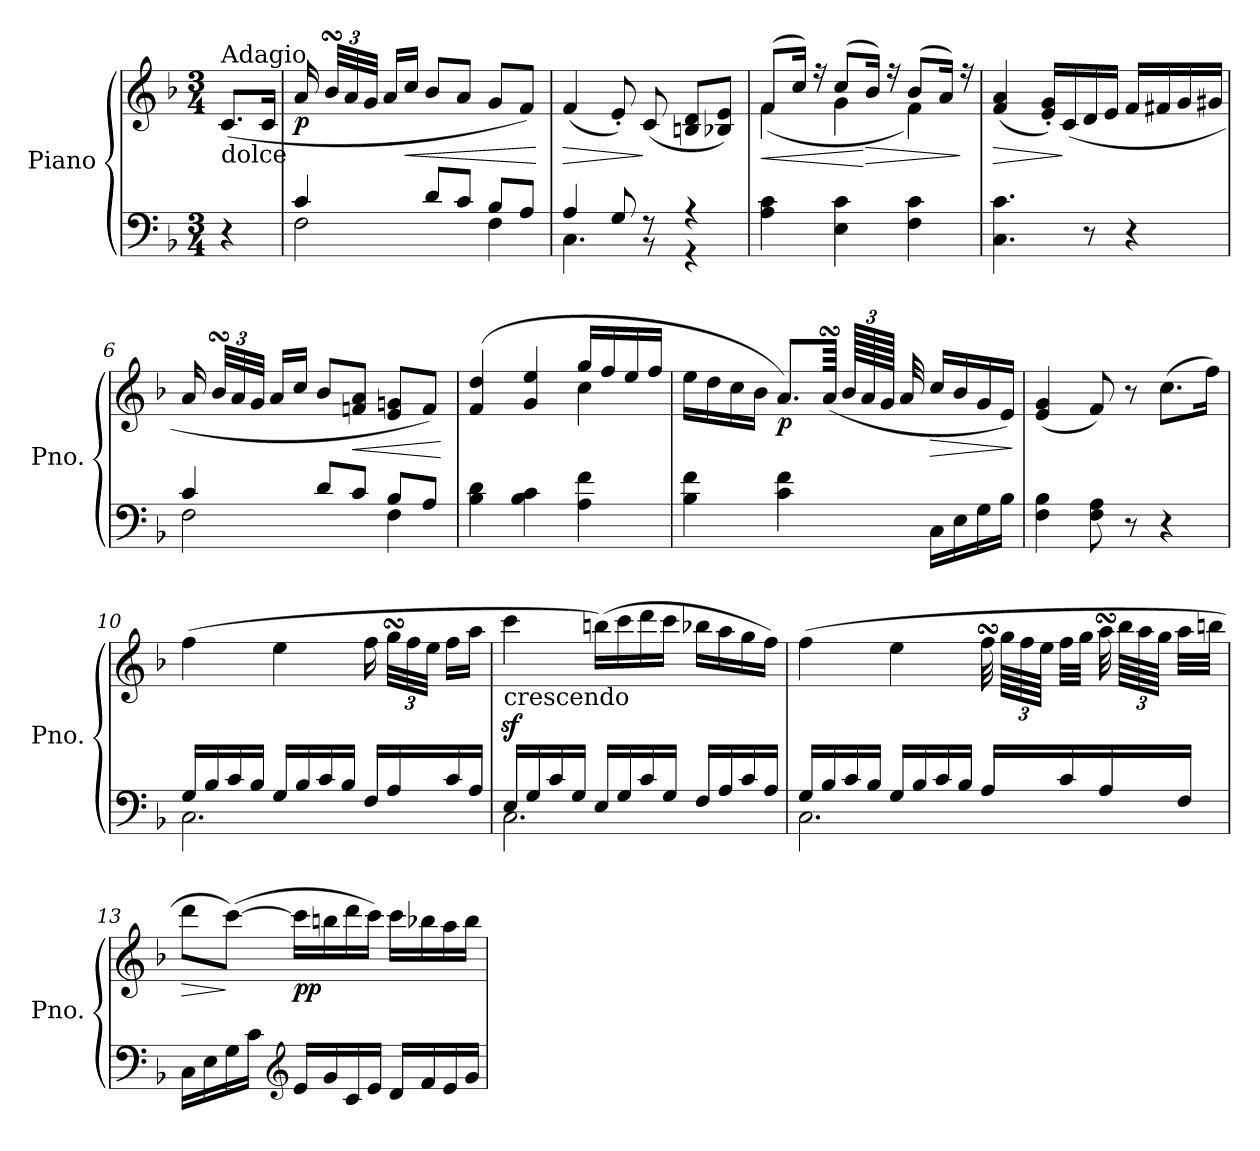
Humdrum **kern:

**kern	**kern	**dynam
*part1	*part1	*part1
*staff2	*staff1	*staff1/2
*I"Piano	*	*
*I'Pno.	*	*
*clefF4	*clefG2	*
*k[b-]	*k[b-]	*
*F:	*F:	*
*M3/4	*M3/4	*
=1	=1	=1
!	!LO:TX:a:t=Adagio	!
!	!LO:TX:b:t=dolce	!
4r	(8.c/L	.
.	16c/Jk	.
=2	=2	=2
*^	*	*
!	!	!	!LO:DY:b
4c/	2F\	16a/	p
*	*	*Xbrackettup	*
.	.	48b-sSSs/LLL	.
.	.	48a/	.
.	.	48g/JJJ	.
.	.	16a/LL	.
!	!	!	!LO:HP:b
.	.	16cc/JJ	<
8d/L	.	8b-/L	.
8c/J	.	8a/J	.
8B-/L	4F\	8g/L	.
8A/J	.	8f/J)	.
*v	*v	*	*
.	.	[
=3	=3	=3
*^	*	*
!	!	!	!LO:HP:b
4.C\	4A/	(4f/	>
.	8G/	8e'/)	.
8r	8r	(8c/	]
4r	4r	8Bn/ 8d/L	.
.	.	8B-X/ 8e/J)	.
*v	*v	*	*
=4	=4	=4
!	!	!LO:HP:b
*	*^	*
4A\ 4c\	(8f/L	(4f\	<
.	16cc/Jk)	.	.
.	16r	.	.
4E\ 4c\	(8cc/L	4g\	.
!	!	!	!LO:HP:n=1:b
.	16b-/Jk)	.	[ >
.	16r	.	.
4F\ 4c\	(8b-/L	4f\)	.
.	16a/Jk)	.	.
.	16r	.	]
*	*v	*v	*
=5	=5	=5
!	!	!LO:HP:b
4.C\ 4.c\	(4f/ 4a/	>
.	16e/' 16g/'LL)	.
.	(16c/	]
8r	16d/	.
.	16e/JJ	.
4r	16f/LL	.
.	16f#X/	.
.	16g/	.
.	16g#X/JJ	.
!!LO:LB:g=z
=6	=6	=6
*^	*	*
4c/	2F\	16a/	.
.	.	48b-sSSs/LLL	.
.	.	48a/	.
.	.	48g/JJJ	.
.	.	16a/LL	.
.	.	16cc/JJ	.
8d/L	.	8b-/L	.
!	!	!	!LO:HP:b
8c/J	.	8fn/ 8a/J	<
8B-/L	4F\	8e/ 8gn/L	.
8A/J	.	8f/J)	.
*v	*v	*	*
.	.	[
=7	=7	=7
*	*^	*
4B-\ 4d\	(4f/ 4dd/	2ryy	.
4B-\ 4c\	4g/ 4ee/	.	.
4A\ 4f\	4cc\	16gg/LL	.
.	.	16ff/	.
.	.	16ee/	.
.	.	16ff/JJ	.
*	*v	*v	*
=8	=8	=8
4B-\ 4f\	16ee\LL	.
.	16dd\	.
.	16cc\	.
.	16b-\JJ	.
!	!	!LO:DY:b
4c\ 4f\	8.a/L)	p
.	(64asSsS/Jkkk	.
.	192b-/LLLLL	.
.	192a/	.
.	192g/JJJJJ	.
.	32a/	.
!	!	!LO:HP:b
16C\LL	16cc/LL	>
16E\	16b-/	.
16G\	16g/	.
16B-\JJ	16e/JJ)	.
.	.	]
=9	=9	=9
4F\ 4B-\	(4e/ 4g/	.
8F\ 8A\	8f/)	.
8r	8r	.
4r	(8.cc\L	.
.	16ff\Jk)	.
=10	=10	=10
*^	*	*
16G/LL	2.C\	(4ff\	.
16B-/	.	.	.
16c/	.	.	.
16B-/JJ	.	.	.
16G/LL	.	4ee\	.
16B-/	.	.	.
16c/	.	.	.
16B-/JJ	.	.	.
16F/LL	.	16ff\	.
16A/	.	48ggsSSS\LLL	.
.	.	48ff\	.
.	.	48ee\JJJ	.
16c/	.	16ff\LL	.
16A/JJ	.	16aa\JJ	.
!!LO:LB:g=z
=11	=11	=11	=11
!	!	!LO:TX:b:t=crescendo	!
16E/LL	2.C\	4cccz<\	.
16G/	.	.	.
16c/	.	.	.
16G/JJ	.	.	.
16E/LL	.	(16bbn\LL)	.
16G/	.	16ccc\	.
16c/	.	16ddd\	.
16G/JJ	.	16ccc\JJ	.
16F/LL	.	16bb-X\LL	.
16A/	.	16aa\	.
16c/	.	16gg\	.
16A/JJ	.	16ff\JJ)	.
=12	=12	=12	=12
16G/LL	2.C\	(4ff\	.
16B-/	.	.	.
16c/	.	.	.
16B-/JJ	.	.	.
16G/LL	.	4ee\	.
16B-/	.	.	.
16c/	.	.	.
16B-/JJ	.	.	.
16A/LL	.	32ffsSSs\	.
.	.	96gg\LLLL	.
.	.	96ff\	.
.	.	96ee\JJJJ	.
16c/	.	32ff\LLL	.
.	.	32gg\JJJ	.
16A/	.	32aasSsS\	.
.	.	96bb-\LLLL	.
.	.	96aa\	.
.	.	96gg\JJJJ	.
16F/JJ	.	32aa\LLL	.
.	.	32bbn\JJJ	.
*v	*v	*	*
=13	=13	=13
!	!	!LO:HP:b
16C\LL	8ddd\L	>
16E\	.	.
16G\	([8ccc\J)	]
16c\JJ	.	.
*clefG2	*	*
!	!	!LO:DY:b
16e/LL	16ccc\LL]	pp
16g/	16bbn\	.
16c/	16ddd\	.
16e/JJ	16ccc\JJ)	.
16d/LL	16ccc\LL	.
16f/	16bb-X\	.
16e/	16aa\	.
16g/JJ	16bb-\JJ	.
=	=	=
*-	*-	*-
